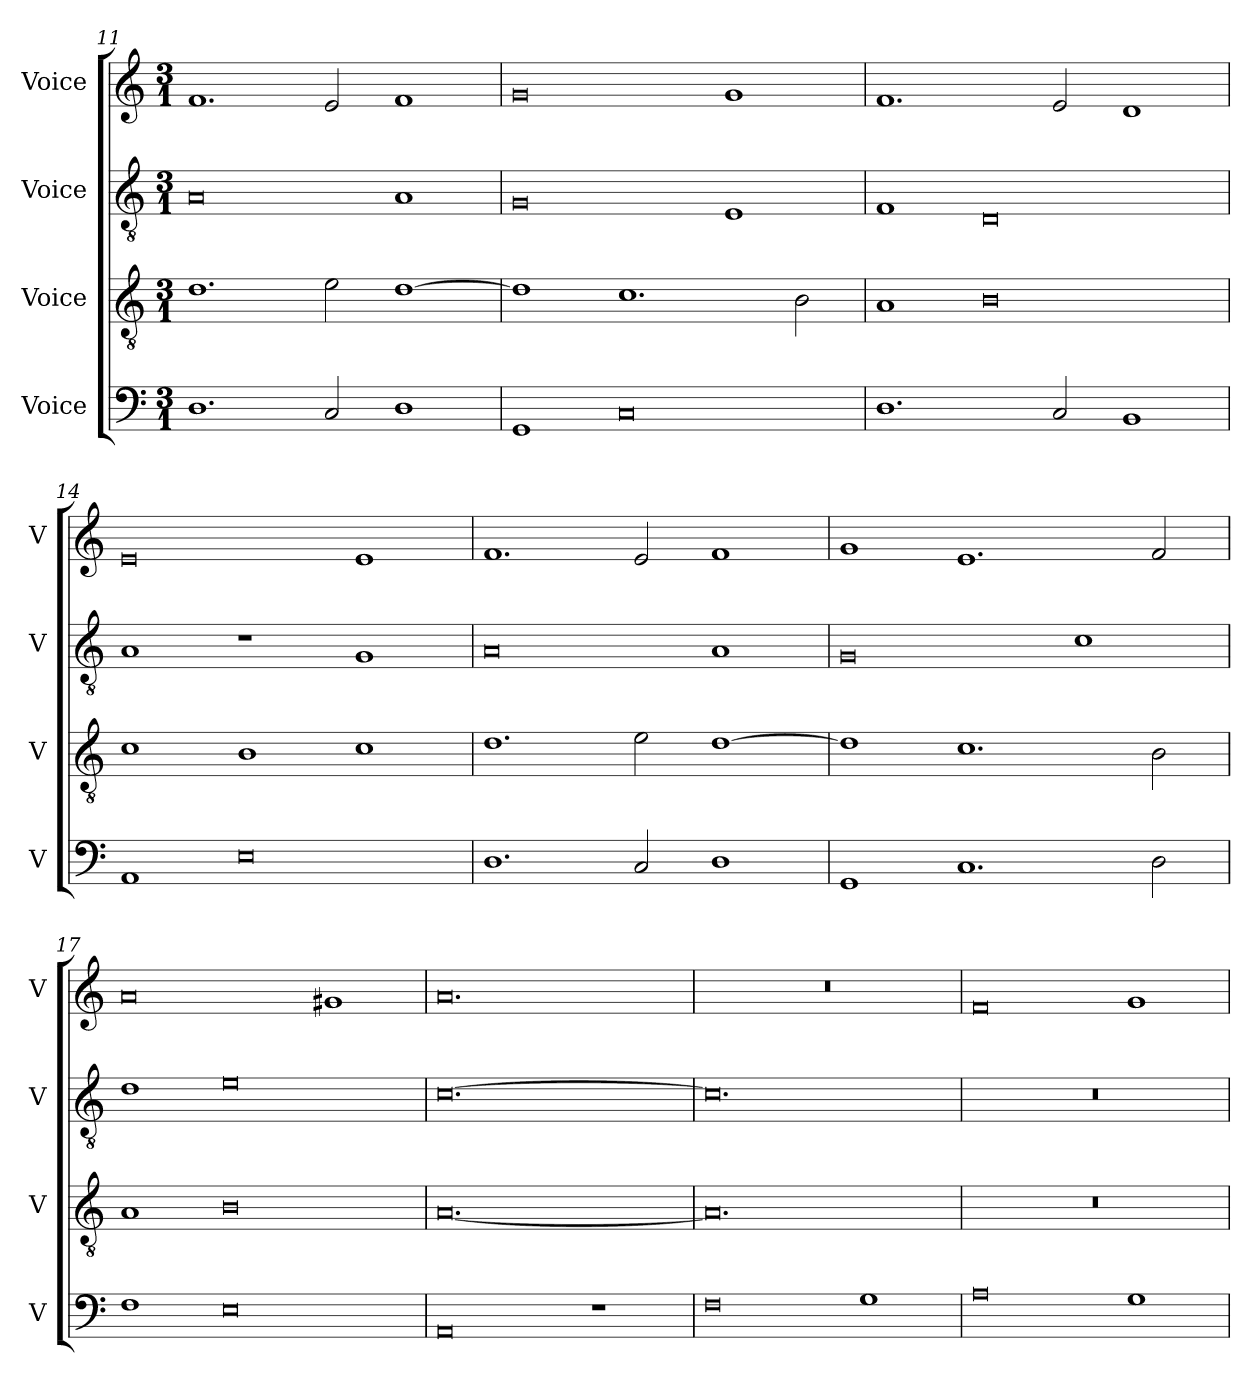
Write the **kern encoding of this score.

**kern	**kern	**kern	**kern
*part4	*part3	*part2	*part1
*staff4	*staff3	*staff2	*staff1
*I"Voice	*I"Voice	*I"Voice	*I"Voice
*I'V	*I'V	*I'V	*I'V
!!LO:PB:g=z
*clefF4	*clefGv2	*clefGv2	*clefG2
*k[]	*k[]	*k[]	*k[]
*M3/1	*M3/1	*M3/1	*M3/1
=11	=11	=11	=11
1.D	1.d	0A	1.f
2C/	2e\	.	2e/
1D	[1d	1A	1f
=12	=12	=12	=12
1GG	1d]	0G	0g
0C	1.c	.	.
.	.	1E	1g
.	2B\	.	.
=13	=13	=13	=13
1.D	1A	1F	1.f
.	0B	0D	.
2C/	.	.	2e/
1BB	.	.	1d
!!LO:LB:g=z
=14	=14	=14	=14
1AA	1c	1A	0e
0E	1B	1r	.
.	1c	1G	1e
=15	=15	=15	=15
1.D	1.d	0A	1.f
2C/	2e\	.	2e/
1D	[1d	1A	1f
=16	=16	=16	=16
1GG	1d]	0G	1g
1.C	1.c	.	1.e
.	.	1c	.
2D\	2B\	.	2f/
!!LO:LB:g=z
=17	=17	=17	=17
1F	1A	1d	0a
0E	0B	0e	.
.	.	.	1g#X
=18	=18	=18	=18
0AA	[0.A	[0.c	0.a
1r	.	.	.
=19	=19	=19	=19
0F	0.A]	0.c]	0.r
1G	.	.	.
=20	=20	=20	=20
0A	0.r	0.r	0f
1G	.	.	1g
=	=	=	=
*-	*-	*-	*-
